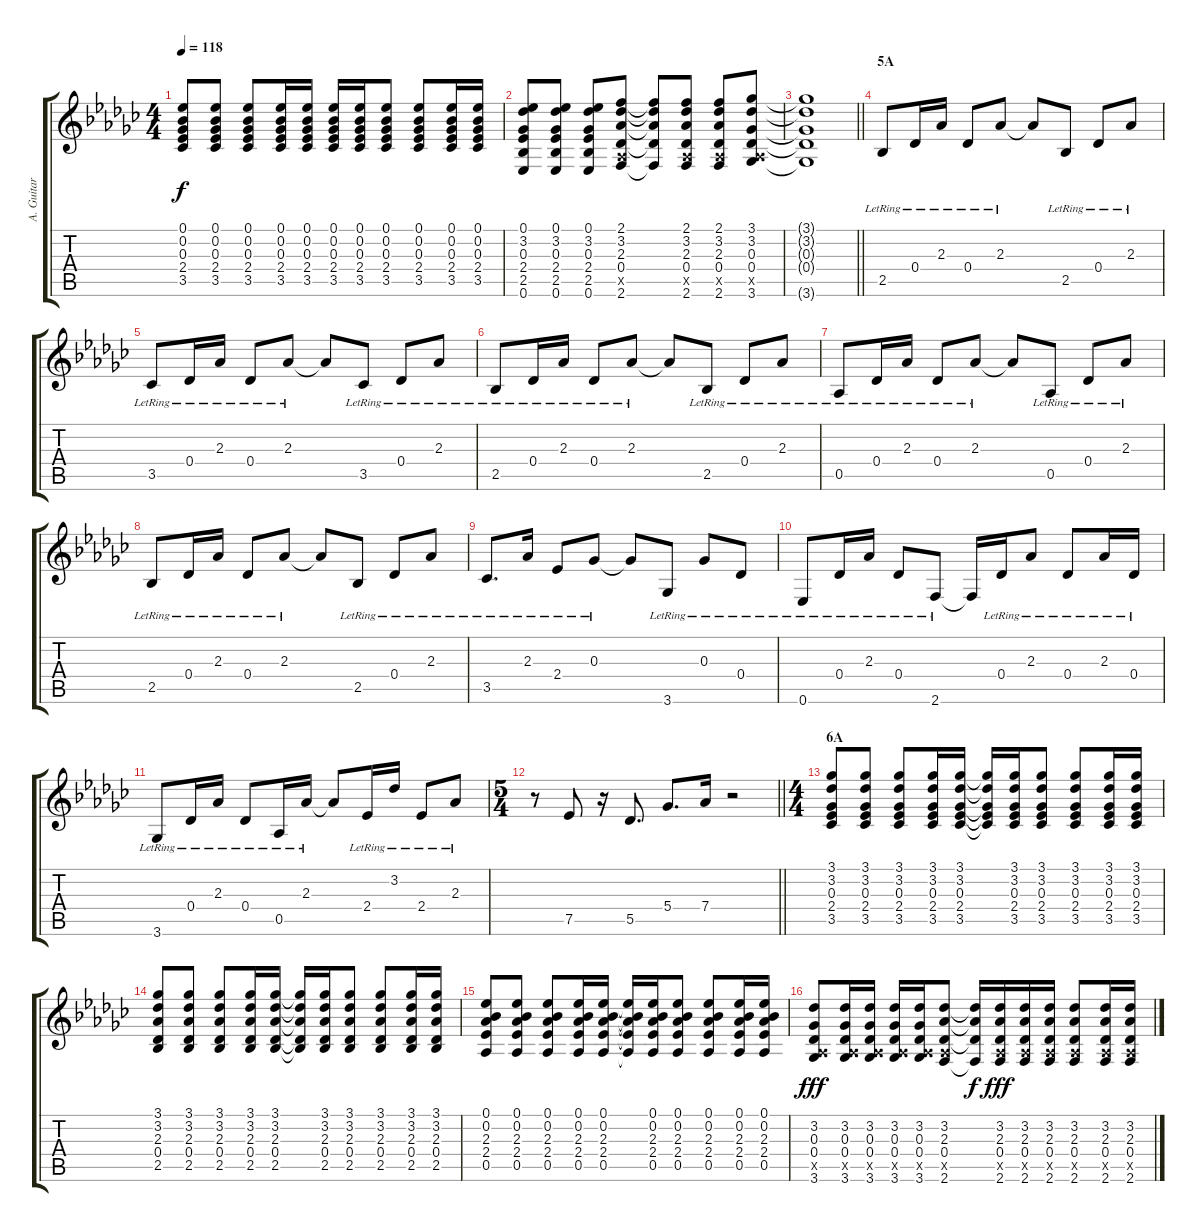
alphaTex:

\track ("A. Guitar II (12-Strings)" "A. Guitar ") {instrument acousticguitarsteel}
\staff {score tabs}
\tuning (Eb4 Bb3 Gb3 Db3 Ab2 Eb2) {hide}
\ts (4 4)
\tempo 118
\clef g2
\ks gb
(0.1{t} 0.2{t} 0.3{t} 2.4{t} 3.5{t}).8{dy f} (0.1 0.2 0.3 2.4 3.5).8 (0.1 0.2 0.3 2.4 3.5).8 (0.1 0.2 0.3 2.4 3.5).16 (0.1 0.2 0.3 2.4 3.5).16 (0.1 0.2 0.3 2.4 3.5).16 (0.1 0.2 0.3 2.4 3.5).16 (0.1 0.2 0.3 2.4 3.5).8 (0.1 0.2 0.3 2.4 3.5).8 (0.1 0.2 0.3 2.4 3.5).16 (0.1 0.2 0.3 2.4 3.5).16 |
(0.1 3.2 0.3 2.4 2.5 0.6).8 (0.1 3.2 0.3 2.4 2.5 0.6).8 (0.1 3.2 0.3 2.4 2.5 0.6).8 (2.1 3.2 2.3 0.4 0.5{x} 2.6).8 (2.1{t} 3.2{t} 2.3{t} 0.4{t} 2.6{t}).8 (2.1 3.2 2.3 0.4 0.5{x} 2.6).8 (2.1 3.2 2.3 0.4 0.5{x} 2.6).8 (3.1 3.2 0.3 0.4 0.5{x} 3.6).8 |
\barLineRight lightlight
(3.1{t} 3.2{t} 0.3{t} 0.4{t} 3.6{t}).1 |
\section ("" "5A")
2.5{lr}.8 0.4{lr}.16 2.3{lr}.16 0.4{lr}.8 2.3{lr}.8 2.3{t}.8 2.5{lr}.8 0.4{lr}.8 2.3{lr}.8 |
3.5{lr}.8 0.4{lr}.16 2.3{lr}.16 0.4{lr}.8 2.3{lr}.8 2.3{t}.8 3.5{lr}.8 0.4{lr}.8 2.3{lr}.8 |
2.5{lr}.8 0.4{lr}.16 2.3{lr}.16 0.4{lr}.8 2.3{lr}.8 2.3{t}.8 2.5{lr}.8 0.4{lr}.8 2.3{lr}.8 |
0.5{lr}.8 0.4{lr}.16 2.3{lr}.16 0.4{lr}.8 2.3{lr}.8 2.3{t}.8 0.5{lr}.8 0.4{lr}.8 2.3{lr}.8 |
2.5{lr}.8 0.4{lr}.16 2.3{lr}.16 0.4{lr}.8 2.3{lr}.8 2.3{t}.8 2.5{lr}.8 0.4{lr}.8 2.3{lr}.8 |
3.5{lr}.8{d} 2.3{lr}.16 2.4{lr}.8 0.3{lr}.8 0.3{t}.8 3.6{lr}.8 0.3{lr}.8 0.4{lr}.8 |
0.6{lr}.8 0.4{lr}.16 2.3{lr}.16 0.4{lr}.8 2.6{lr}.8 2.6{t}.16 0.4{lr}.16 2.3{lr}.8 0.4{lr}.8 2.3{lr}.16 0.4{lr}.16 |
3.6{lr}.8 0.4{lr}.16 2.3{lr}.16 0.4{lr}.8 0.5{lr}.16 2.3{lr}.16 2.3{t}.8 2.4{lr}.16 3.2{lr}.16 2.4{lr}.8 2.3{lr}.8 |
\ts (5 4)
\barLineRight lightlight
r.8 7.5.8 r.16 5.5.8{d} 5.4.8{d} 7.4.16 r.2 |
\ts (4 4)
\section ("" "6A")
(3.1 3.2 0.3 2.4 3.5).8 (3.1 3.2 0.3 2.4 3.5).8 (3.1 3.2 0.3 2.4 3.5).8 (3.1 3.2 0.3 2.4 3.5).16 (3.1 3.2 0.3 2.4 3.5).16 (3.1{t} 3.2{t} 0.3{t} 2.4{t} 3.5{t}).16 (3.1 3.2 0.3 2.4 3.5).16 (3.1 3.2 0.3 2.4 3.5).8 (3.1 3.2 0.3 2.4 3.5).8 (3.1 3.2 0.3 2.4 3.5).16 (3.1 3.2 0.3 2.4 3.5).16 |
(3.1 3.2 2.3 0.4 2.5).8 (3.1 3.2 2.3 0.4 2.5).8 (3.1 3.2 2.3 0.4 2.5).8 (3.1 3.2 2.3 0.4 2.5).16 (3.1 3.2 2.3 0.4 2.5).16 (3.1{t} 3.2{t} 2.3{t} 0.4{t} 2.5{t}).16 (3.1 3.2 2.3 0.4 2.5).16 (3.1 3.2 2.3 0.4 2.5).8 (3.1 3.2 2.3 0.4 2.5).8 (3.1 3.2 2.3 0.4 2.5).16 (3.1 3.2 2.3 0.4 2.5).16 |
(0.1 0.2 2.3 2.4 0.5).8 (0.1 0.2 2.3 2.4 0.5).8 (0.1 0.2 2.3 2.4 0.5).8 (0.1 0.2 2.3 2.4 0.5).16 (0.1 0.2 2.3 2.4 0.5).16 (0.1{t} 0.2{t} 2.3{t} 2.4{t} 0.5{t}).16 (0.1 0.2 2.3 2.4 0.5).16 (0.1 0.2 2.3 2.4 0.5).8 (0.1 0.2 2.3 2.4 0.5).8 (0.1 0.2 2.3 2.4 0.5).16 (0.1 0.2 2.3 2.4 0.5).16 |
(3.2 0.3 0.4 0.5{x} 3.6).8{dy fff} (3.2 0.3 0.4 0.5{x} 3.6).16 (3.2 0.3 0.4 0.5{x} 3.6).16 (3.2 0.3 0.4 0.5{x} 3.6).16 (3.2 0.3 0.4 0.5{x} 3.6).16 (3.2 2.3 0.4 0.5{x} 2.6).8 (3.2{t} 2.3{t} 0.4{t} 2.6{t}).16{dy f} (3.2 2.3 0.4 0.5{x} 2.6).16{dy fff} (3.2 2.3 0.4 0.5{x} 2.6).16 (3.2 2.3 0.4 0.5{x} 2.6).16 (3.2 2.3 0.4 0.5{x} 2.6).8 (3.2 2.3 0.4 0.5{x} 2.6).16 (3.2 2.3 0.4 0.5{x} 2.6).16
